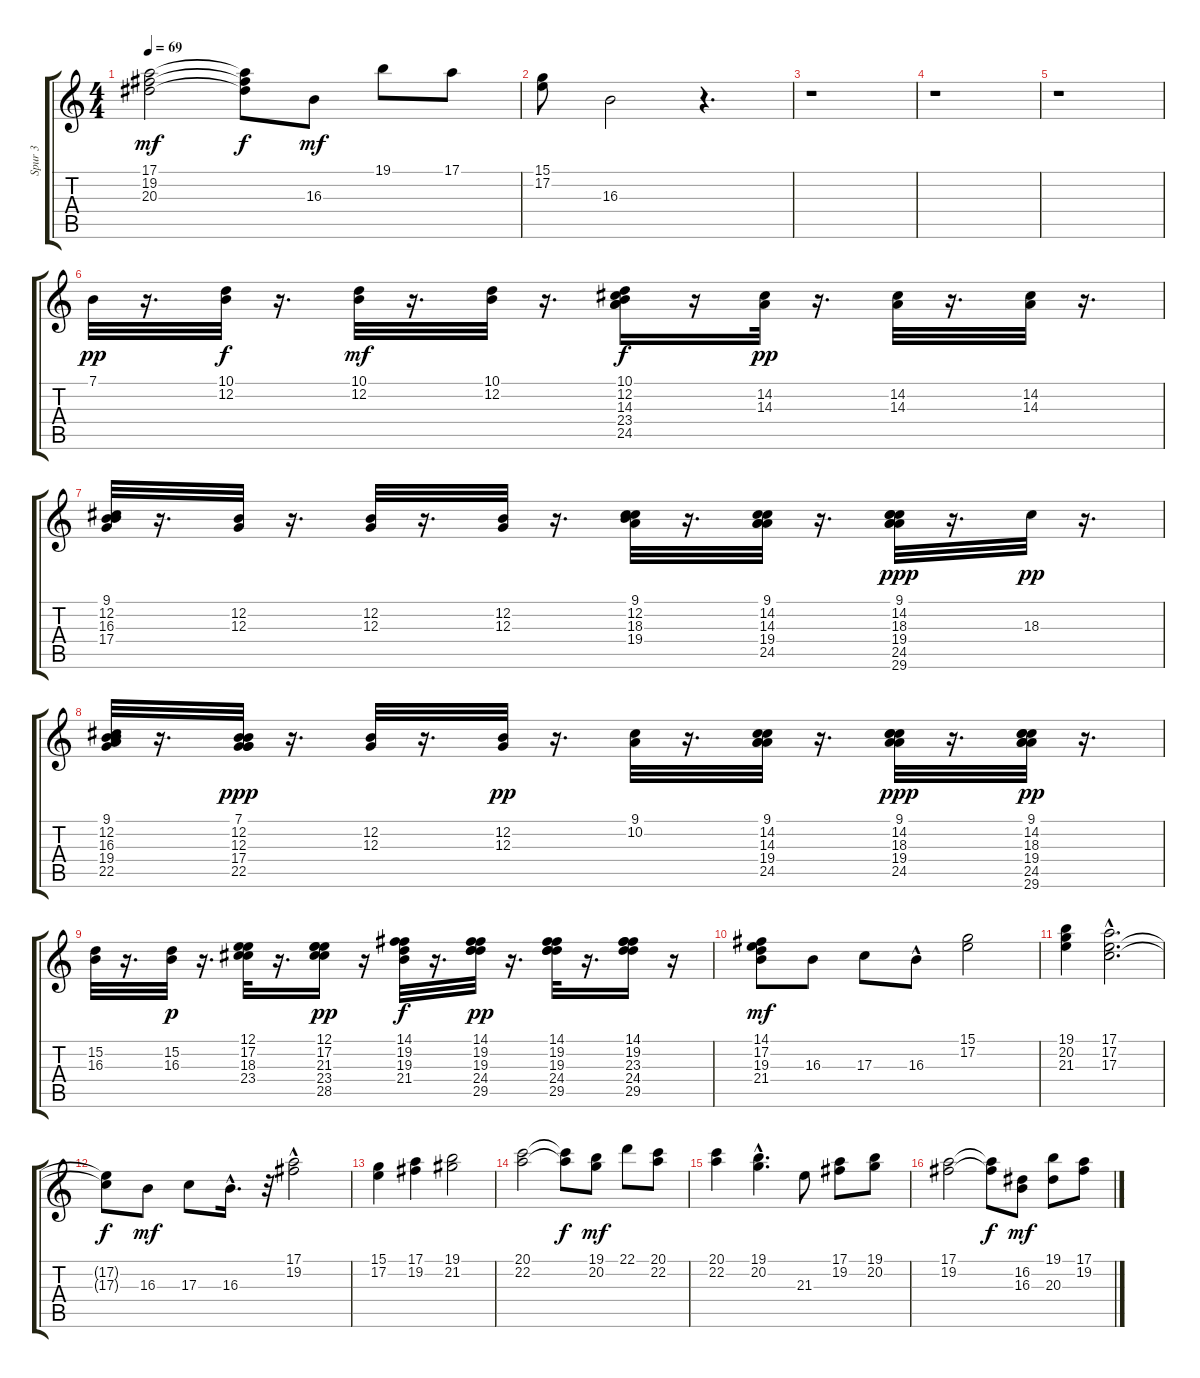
\track ("Spur 3" "Spur 3") {instrument tremolostrings}
\staff {score tabs}
\tuning (E4 B3 G3 D3 A2 E2) {hide}
\ts (4 4)
\tempo 69
\clef g2
\ks c
(17.1 19.2 20.3).2{dy mf} (17.1{t} 19.2{t} 20.3{t}).8{dy f} 16.3.8{dy mf} 19.1.8 17.1.8 |
(15.1 17.2).8 16.3.2 r.4{d} |
r.1 |
r.1 |
r.1 |
7.1.32{dy pp} r.16{d} (10.1 12.2).32{dy f} r.16{d} (10.1 12.2).32{dy mf} r.16{d} (10.1 12.2).32 r.16{d} (10.1 12.2 14.3 23.4 24.5).16{dy f} r.16 (14.2 14.3).32{dy pp} r.16{d} (14.2 14.3).32 r.16{d} (14.2 14.3).32 r.16{d} |
(9.1 12.2 16.3 17.4).32 r.16{d} (12.2 12.3).32 r.16{d} (12.2 12.3).32 r.16{d} (12.2 12.3).32 r.16{d} (9.1 12.2 18.3 19.4).32 r.16{d} (9.1 14.2 14.3 19.4 24.5).32 r.16{d} (9.1 14.2 18.3 19.4 24.5 29.6).32{dy ppp} r.16{d} 18.3.32{dy pp} r.16{d} |
(9.1 12.2 16.3 19.4 22.5).32 r.16{d} (7.1 12.2 12.3 17.4 22.5).32{dy ppp} r.16{d} (12.2 12.3).32 r.16{d} (12.2 12.3).32{dy pp} r.16{d} (9.1 10.2).32 r.16{d} (9.1 14.2 14.3 19.4 24.5).32 r.16{d} (9.1 14.2 18.3 19.4 24.5).32{dy ppp} r.16{d} (9.1 14.2 18.3 19.4 24.5 29.6).32{dy pp} r.16{d} |
(15.2 16.3).32 r.16{d} (15.2 16.3).32{dy p} r.16{d} (12.1 17.2 18.3 23.4).32 r.16{d} (12.1 17.2 21.3 23.4 28.5).16{dy pp} r.16 (14.1 19.2 19.3 21.4).32{dy f} r.16{d} (14.1 19.2 19.3 24.4 29.5).32{dy pp} r.16{d} (14.1 19.2 19.3 24.4 29.5).32 r.16{d} (14.1 19.2 23.3 24.4 29.5).16 r.16 |
(14.1 17.2 19.3 21.4).8{dy mf} 16.3.8 17.3.8 16.3{hac}.8 (15.1 17.2).2 |
(19.1 20.2 21.3).4 (17.1{hac} 17.2{hac} 17.3{hac}).2{d} |
(17.2{t} 17.3{t}).8{dy f} 16.3.8{dy mf} 17.3.8 16.3{hac}.16{d} r.32 (17.1{hac} 19.2).2 |
(15.1 17.2).4 (17.1 19.2).4 (19.1 21.2).2 |
(20.1 22.2).2 (20.1{t} 22.2{t}).8{dy f} (19.1 20.2).8{dy mf} 22.1.8 (20.1 22.2).8 |
(20.1 22.2).4 (19.1{hac} 20.2).4{d} 21.3.8 (17.1 19.2).8 (19.1 20.2).8 |
(17.1 19.2).2 (17.1{t} 19.2{t}).8{dy f} (16.2 16.3).8{dy mf} (19.1 20.3).8 (17.1 19.2).8
